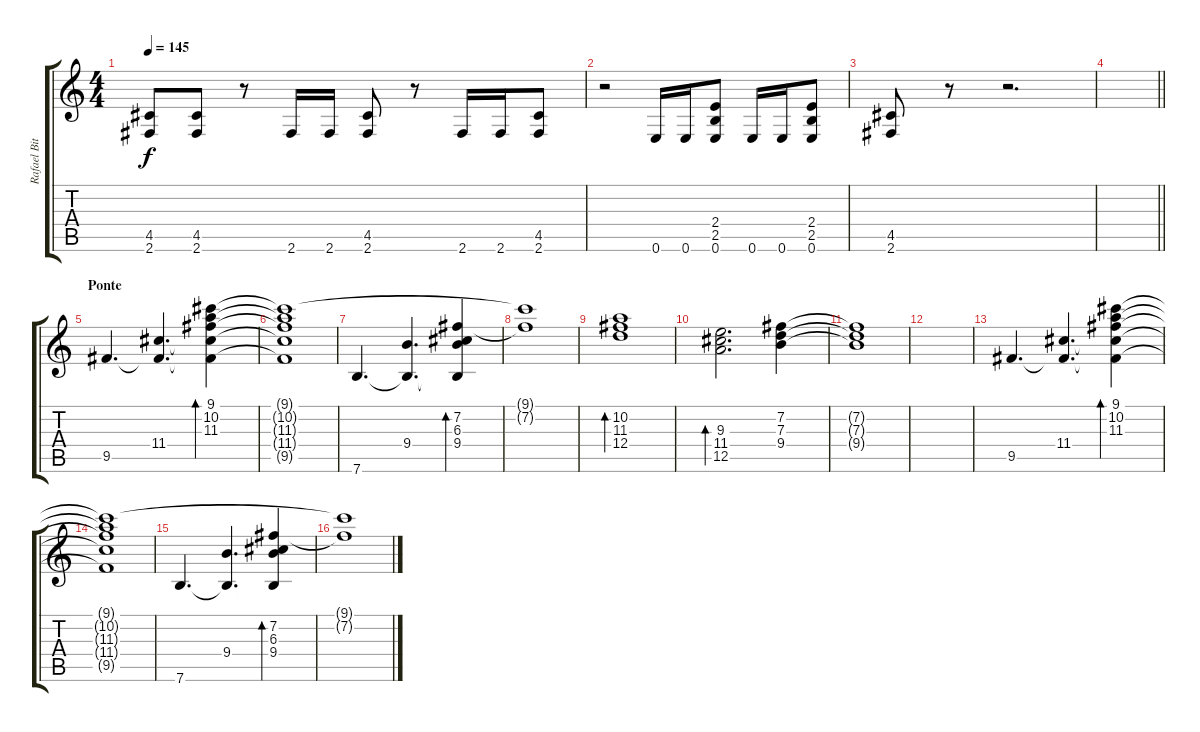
\track ("Rafael Bittencourt" "Rafael Bit") {instrument distortionguitar}
\staff {score tabs}
\tuning (E4 B3 G3 D3 A2 E2) {hide}
\ts (4 4)
\tempo 145
\clef g2
\ks c
(4.5 2.6).8{dy f} (4.5 2.6).8 r.8 2.6.16 2.6.16 (4.5 2.6).8 r.8 2.6.16 2.6.16 (4.5 2.6).8 |
r.2 0.6.16 0.6.16 (2.4 2.5 0.6).8 0.6.16 0.6.16 (2.4 2.5 0.6).8 |
(4.5 2.6).8 r.8 r.2{d} |
\barLineRight lightlight
|
\section ("" "Ponte")
9.5.4{d instrument electricguitarjazz} (11.4 9.5{t}).4{d} (9.1 10.2 11.3 11.4{t} 9.5{t}).4{bd 240} |
(9.1{t} 10.2{t} 11.3{t} 11.4{t} 9.5{t}).1 |
7.6.4{d} (9.4 7.6{t}).4{d} (7.2 6.3 9.4 7.6{t}).4{bd 240} |
(9.1{t} 7.2{t}).1 |
(10.2 11.3 12.4).1{bd 240} |
(9.3 11.4 12.5).2{d bd 240} (7.2 7.3 9.4).4 |
(7.2{t} 7.3{t} 9.4{t}).1 |
|
9.5.4{d} (11.4 9.5{t}).4{d} (9.1 10.2 11.3 11.4{t} 9.5{t}).4{bd 240} |
(9.1{t} 10.2{t} 11.3{t} 11.4{t} 9.5{t}).1 |
7.6.4{d} (9.4 7.6{t}).4{d} (7.2 6.3 9.4 7.6{t}).4{bd 240} |
(9.1{t} 7.2{t}).1
